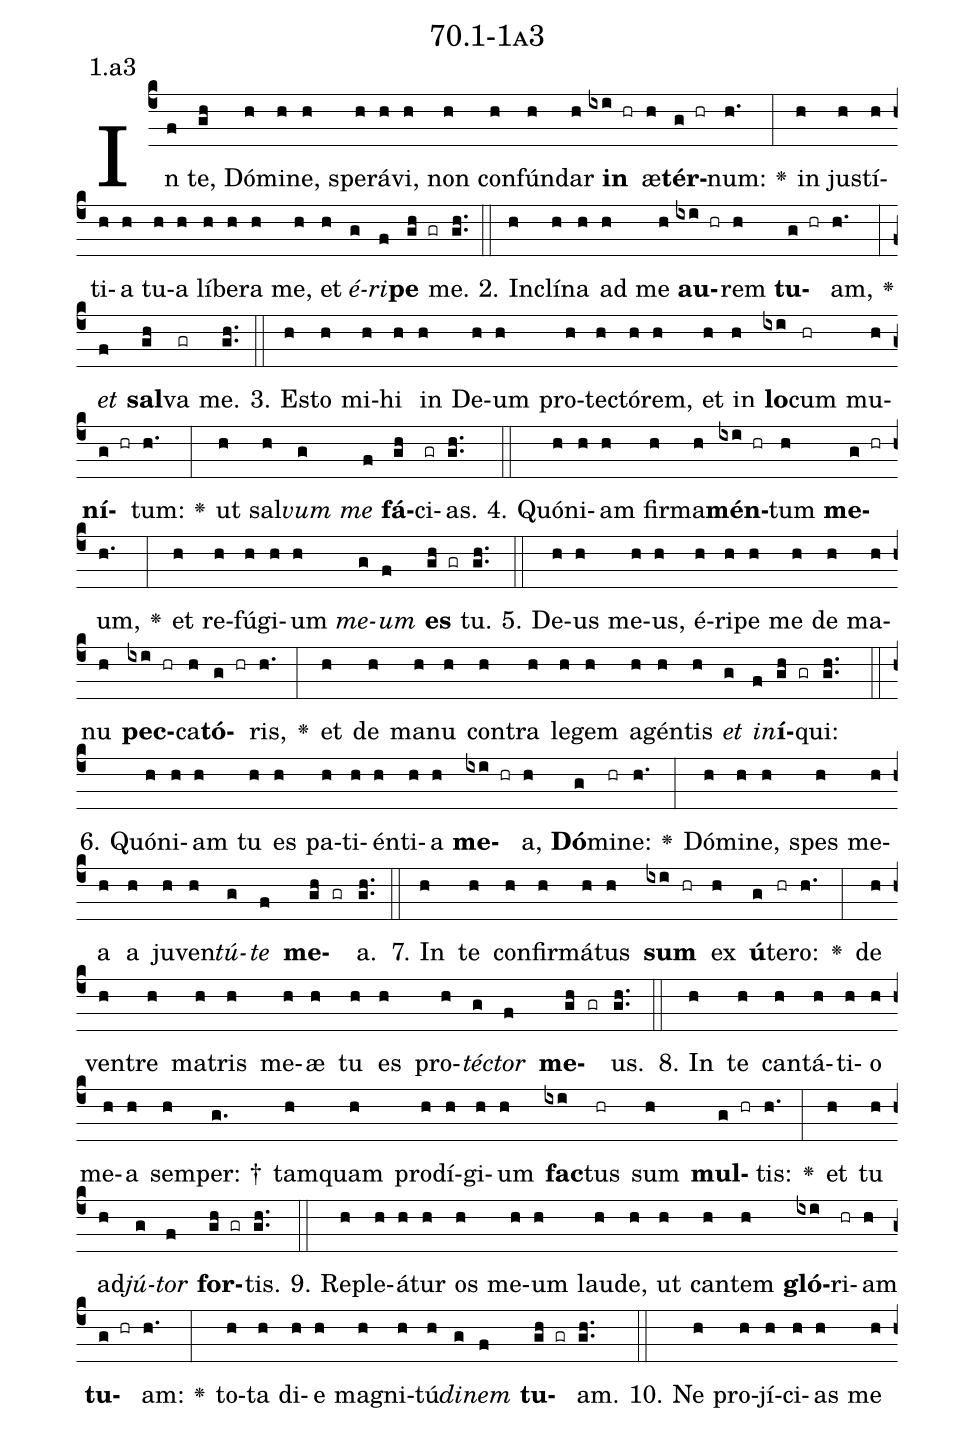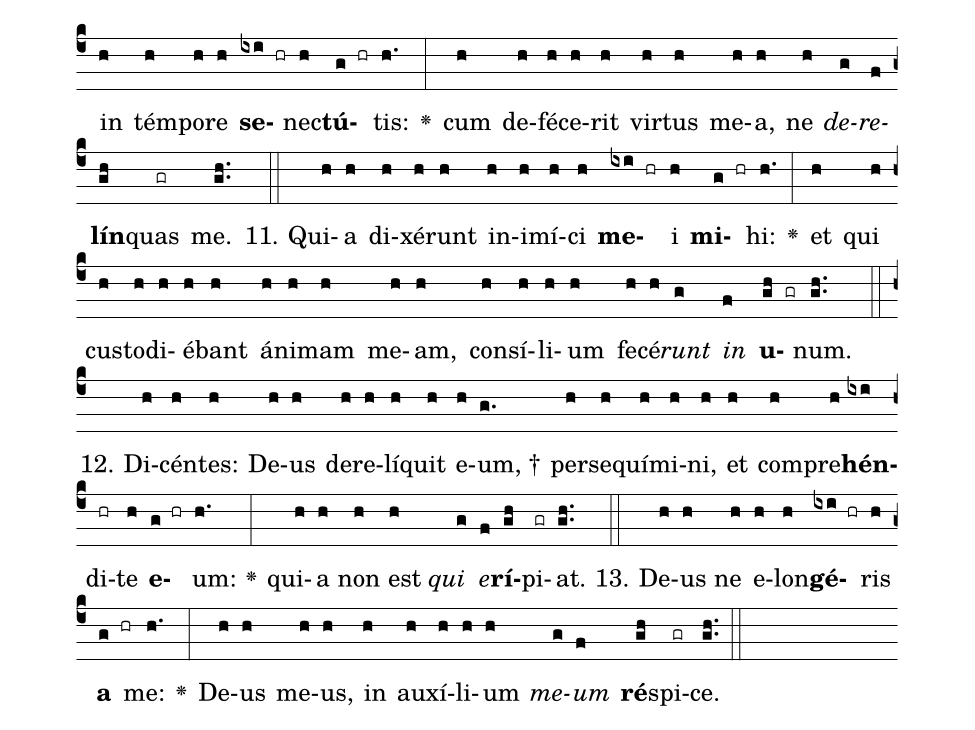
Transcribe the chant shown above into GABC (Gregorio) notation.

name: 70.1-1a3;
annotation: 1.a3;
%%
(c4)In(f) te,(gh) Dó(h)mi(h)ne,(h) spe(h)rá(h)vi,(h) non(h) con(h)fún(h)dar(h) <b>in</b>(ixi hr) æ(h)<b>tér</b>(g hr)num:(h.) <v>\greheightstar</v>(:) in(h) jus(h)tí(h)ti(h)a(h) tu(h)a(h) lí(h)be(h)ra(h) me,(h) et(h) <i>é</i>(g)<i>ri</i>(f)<b>pe</b>(gh gr) me.(gh..) (::)
2. In(h)clí(h)na(h) ad(h) me(h) <b>au</b>(ixi hr)rem(h) <b>tu</b>(g hr)am,(h.) <v>\greheightstar</v>(:) <i>et</i>(f) <b>sal</b>(gh)va(gr) me.(gh..) (::)
3. Es(h)to(h) mi(h)hi(h) in(h) De(h)um(h) pro(h)tec(h)tó(h)rem,(h) et(h) in(h) <b>lo</b>(ixi)cum(hr) mu(h)<b>ní</b>(g hr)tum:(h.) <v>\greheightstar</v>(:) ut(h) sal(h)<i>vum</i>(g) <i>me</i>(f) <b>fá</b>(gh)ci(gr)as.(gh..) (::)
4. Quón(h)i(h)am(h) fir(h)ma(h)<b>mén</b>(ixi hr)tum(h) <b>me</b>(g hr)um,(h.) <v>\greheightstar</v>(:) et(h) re(h)fú(h)gi(h)um(h) <i>me</i>(g)<i>um</i>(f) <b>es</b>(gh gr) tu.(gh..) (::)
5. De(h)us(h) me(h)us,(h) é(h)ri(h)pe(h) me(h) de(h) ma(h)nu(h) <b>pec</b>(ixi hr)ca(h)<b>tó</b>(g hr)ris,(h.) <v>\greheightstar</v>(:) et(h) de(h) ma(h)nu(h) con(h)tra(h) le(h)gem(h) a(h)gén(h)tis(h) <i>et</i>(g) <i>in</i>(f)<b>í</b>(gh gr)qui:(gh..) (::)
6. Quón(h)i(h)am(h) tu(h) es(h) pa(h)ti(h)én(h)ti(h)a(h) <b>me</b>(ixi hr)a,(h) <b>Dó</b>(g)mi(hr)ne:(h.) <v>\greheightstar</v>(:) Dó(h)mi(h)ne,(h) spes(h) me(h)a(h) a(h) ju(h)ven(h)<i>tú</i>(g)<i>te</i>(f) <b>me</b>(gh gr)a.(gh..) (::)
7. In(h) te(h) con(h)fir(h)má(h)tus(h) <b>sum</b>(ixi hr) ex(h) <b>ú</b>(g)te(hr)ro:(h.) <v>\greheightstar</v>(:) de(h) ven(h)tre(h) ma(h)tris(h) me(h)æ(h) tu(h) es(h) pro(h)<i>téc</i>(g)<i>tor</i>(f) <b>me</b>(gh gr)us.(gh..) (::)
8. In(h) te(h) can(h)tá(h)ti(h)o(h) me(h)a(h) sem(h)per: †(g.) tam(h)quam(h) prod(h)í(h)gi(h)um(h) <b>fac</b>(ixi)tus(hr) sum(h) <b>mul</b>(g hr)tis:(h.) <v>\greheightstar</v>(:) et(h) tu(h) ad(h)<i>jú</i>(g)<i>tor</i>(f) <b>for</b>(gh gr)tis.(gh..) (::)
9. Re(h)ple(h)á(h)tur(h) os(h) me(h)um(h) lau(h)de,(h) ut(h) can(h)tem(h) <b>gló</b>(ixi)ri(hr)am(h) <b>tu</b>(g hr)am:(h.) <v>\greheightstar</v>(:) to(h)ta(h) di(h)e(h) ma(h)gni(h)tú(h)<i>di</i>(g)<i>nem</i>(f) <b>tu</b>(gh gr)am.(gh..) (::)
10. Ne(h) pro(h)jí(h)ci(h)as(h) me(h) in(h) tém(h)po(h)re(h) <b>se</b>(ixi hr)nec(h)<b>tú</b>(g hr)tis:(h.) <v>\greheightstar</v>(:) cum(h) de(h)fé(h)ce(h)rit(h) vir(h)tus(h) me(h)a,(h) ne(h) <i>de</i>(g)<i>re</i>(f)<b>lín</b>(gh)quas(gr) me.(gh..) (::)
11. Qui(h)a(h) di(h)xé(h)runt(h) in(h)i(h)mí(h)ci(h) <b>me</b>(ixi hr)i(h) <b>mi</b>(g hr)hi:(h.) <v>\greheightstar</v>(:) et(h) qui(h) cus(h)to(h)di(h)é(h)bant(h) á(h)ni(h)mam(h) me(h)am,(h) con(h)sí(h)li(h)um(h) fe(h)cé(h)<i>runt</i>(g) <i>in</i>(f) <b>u</b>(gh gr)num.(gh..) (::)
12. Di(h)cén(h)tes:(h) De(h)us(h) de(h)re(h)lí(h)quit(h) e(h)um, †(g.) per(h)se(h)quí(h)mi(h)ni,(h) et(h) com(h)pre(h)<b>hén</b>(ixi)di(hr)te(h) <b>e</b>(g hr)um:(h.) <v>\greheightstar</v>(:) qui(h)a(h) non(h) est(h) <i>qui</i>(g) <i>e</i>(f)<b>rí</b>(gh)pi(gr)at.(gh..) (::)
13. De(h)us(h) ne(h) e(h)lon(h)<b>gé</b>(ixi hr)ris(h) <b>a</b>(g hr) me:(h.) <v>\greheightstar</v>(:) De(h)us(h) me(h)us,(h) in(h) au(h)xí(h)li(h)um(h) <i>me</i>(g)<i>um</i>(f) <b>ré</b>(gh)spi(gr)ce.(gh..) (::)
